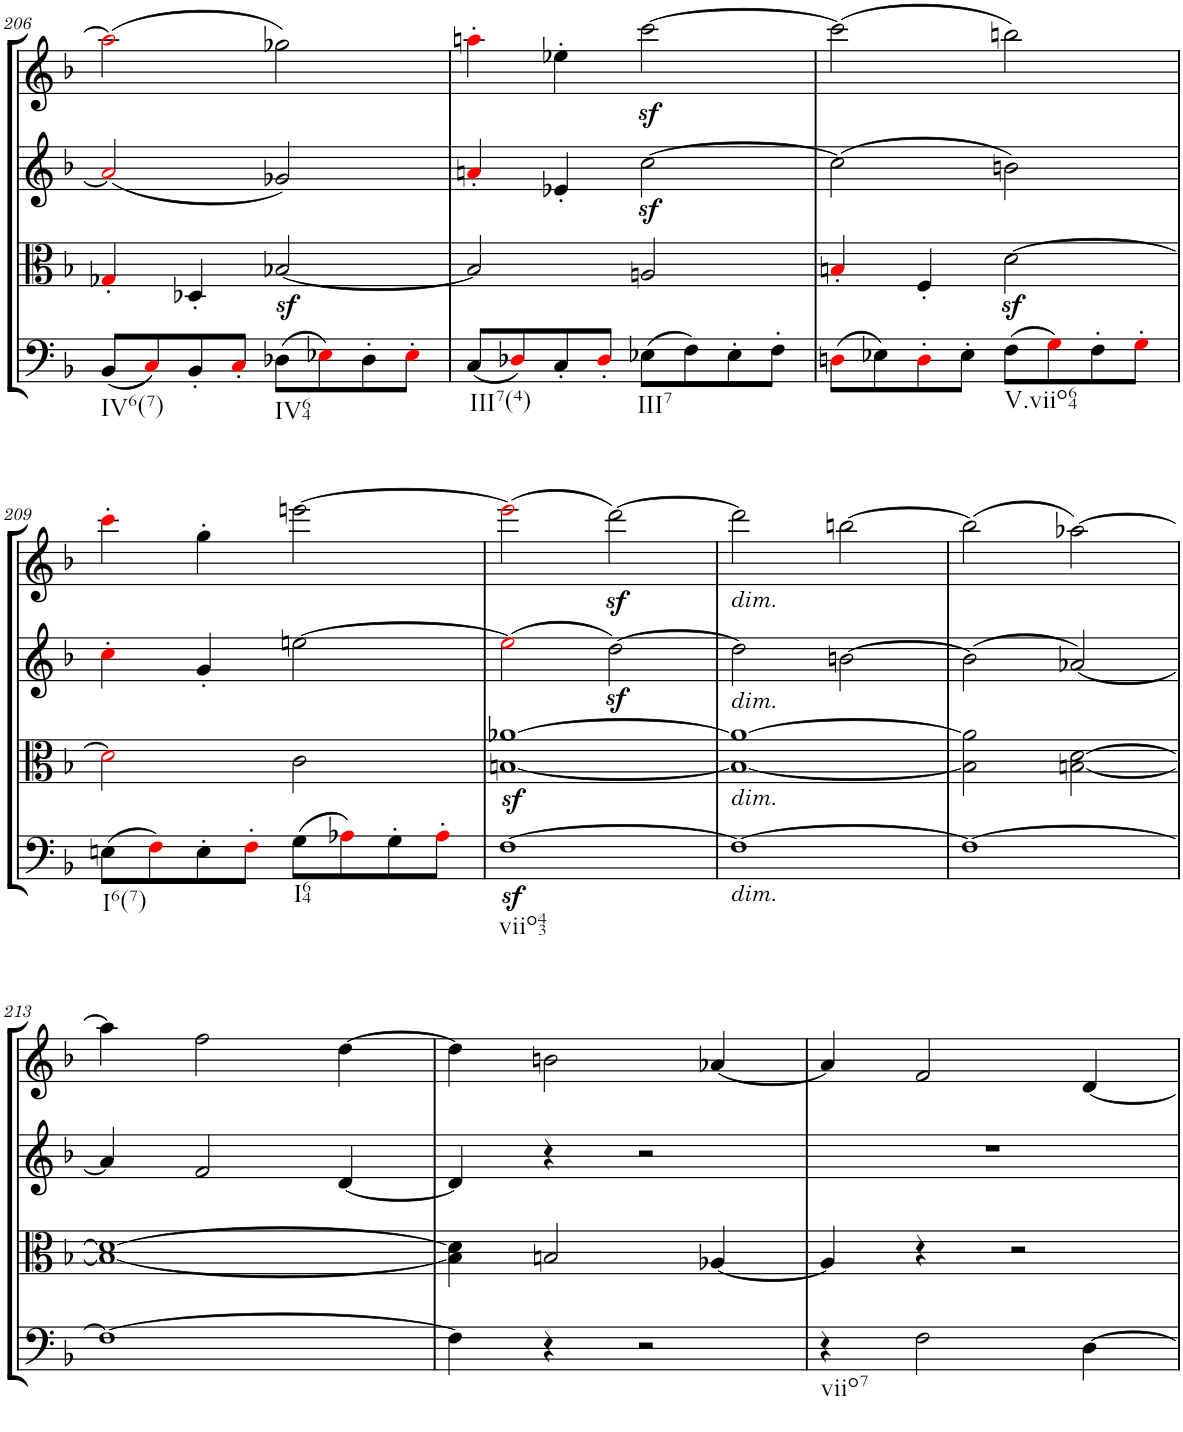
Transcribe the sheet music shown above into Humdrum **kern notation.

**kern	**kern	**kern	**kern
*part4	*part3	*part2	*part1
*staff4	*staff3	*staff2	*staff1
*I"Cello	*I"Viola	*I"2nd Violin	*I"1st Violin
*	*I'Vla	*I'Vln	*I'Vln
!!LO:PB:g=z
*clefF4	*clefC3	*clefG2	*clefG2
*k[b-]	*k[b-]	*k[b-]	*k[b-]
*M4/4	*M4/4	*M4/4	*M4/4
*met(c)	*met(c)	*met(c)	*met(c)
=206	=206	=206	=206
!LO:TX:b:t=IV6(7)	!	!	!
(8BB-/L	4G-X'i/	(2a-i/]	(2aa-i\]
8Ci/)	.	.	.
8BB-'/	4D-X'/	.	.
8C'i/J	.	.	.
!LO:TX:b:t=IV64	!	!	!
(8D-X\L	[2B-Xz</	2g-X/)	2gg-X\)
8E-Xi\)	.	.	.
8D-'\	.	.	.
8E-'i\J	.	.	.
=207	=207	=207	=207
!LO:TX:b:t=III7(4)	!	!	!
(8C/L	2B-/]	4an'i/	4aan'i\
8D-Xi/)	.	.	.
8C'/	.	4e-X'/	4ee-X'\
8D-'i/J	.	.	.
!LO:TX:b:t=III7	!	!	!
(8E-X\L	2An/	[2ccz<\	[2cccz<\
8F\)	.	.	.
8E-'\	.	.	.
8F'\J	.	.	.
=208	=208	=208	=208
(8Dni\L	4Bn'i/	(2cc\]	(2ccc\]
8E-X\)	.	.	.
8D'i\	4F'/	.	.
8E-'\J	.	.	.
!LO:TX:b:t=V.viio64	!	!	!
(8F\L	[2dz<\	2bn\)	2bbn\)
8Gi\)	.	.	.
8F'\	.	.	.
8G'i\J	.	.	.
!!LO:LB:g=z
=209	=209	=209	=209
!LO:TX:b:t=I6(7)	!	!	!
(8En\L	2di\]	4cc'i\	4ccc'i\
8Fi\)	.	.	.
8E'\	.	4g'/	4gg'\
8F'i\J	.	.	.
!LO:TX:b:t=I64	!	!	!
(8G\L	2c\	[2een\	[2eeen\
8A-Xi\)	.	.	.
8G'\	.	.	.
8A-'i\J	.	.	.
=210	=210	=210	=210
!LO:TX:b:t=viio43	!	!	!
[1Fz<	[1Bnz< [1a-Xz<	(2eei\]	(2eeei\]
.	.	[2ddz<\)	[2dddz<\)
=211	=211	=211	=211
!	!	!	!LO:TX:b:i:t=dim.
!	!	!LO:TX:b:i:t=dim.	!
!	!LO:TX:b:i:t=dim.	!	!
!LO:TX:b:i:t=dim.	!	!	!
1F_	1B_ 1a-_	2dd\]	2ddd\]
.	.	[2bn\	[2bbn\
=212	=212	=212	=212
1F_	2B\] 2a-\]	(2b\]	(2bb\]
.	[2Bn\ [2d\	[2a-X/)	[2aa-X\)
!!LO:LB:g=z
=213	=213	=213	=213
1F_	1B_ 1d_	4a-/]	4aa-\]
.	.	2f/	2ff\
.	.	[4d/	[4dd\
=214	=214	=214	=214
4F\]	4B\] 4d\]	4d/]	4dd\]
4r	2Bn/	4r	2bn\
2r	.	2r	.
.	[4A-X/	.	[4a-X/
=215	=215	=215	=215
!LO:TX:b:t=viio7	!	!	!
4r	4A-/]	1r	4a-/]
2F\	4r	.	2f/
.	2r	.	.
[4D\	.	.	[4d/
=	=	=	=
*-	*-	*-	*-
